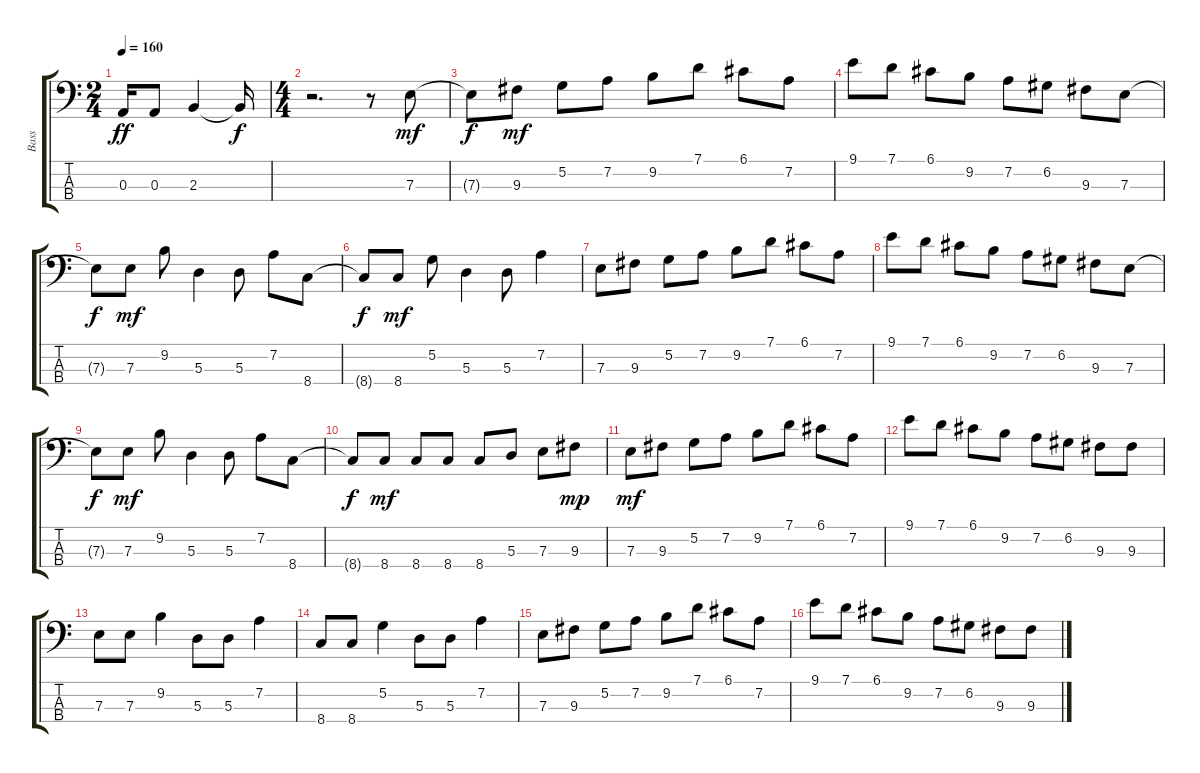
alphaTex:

\track ("Bass" "Bass") {instrument electricbassfinger}
\staff {score tabs}
\tuning (G2 D2 A1 E1) {hide}
\ts (2 4)
\tempo 160
\clef f4
\ks c
0.3.16{dy ff} 0.3.8 2.3.4 2.3{t}.16{dy f} |
\ts (4 4)
r.2{d} r.8 7.3.8{dy mf} |
7.3{t}.8{dy f} 9.3.8{dy mf} 5.2.8 7.2.8 9.2.8 7.1.8 6.1.8 7.2.8 |
9.1.8 7.1.8 6.1.8 9.2.8 7.2.8 6.2.8 9.3.8 7.3.8 |
7.3{t}.8{dy f} 7.3.8{dy mf} 9.2.8 5.3.4 5.3.8 7.2.8 8.4.8 |
8.4{t}.8{dy f} 8.4.8{dy mf} 5.2.8 5.3.4 5.3.8 7.2.4 |
7.3.8 9.3.8 5.2.8 7.2.8 9.2.8 7.1.8 6.1.8 7.2.8 |
9.1.8 7.1.8 6.1.8 9.2.8 7.2.8 6.2.8 9.3.8 7.3.8 |
7.3{t}.8{dy f} 7.3.8{dy mf} 9.2.8 5.3.4 5.3.8 7.2.8 8.4.8 |
8.4{t}.8{dy f} 8.4.8{dy mf} 8.4.8 8.4.8 8.4.8 5.3.8 7.3.8 9.3.8{dy mp} |
7.3.8{dy mf} 9.3.8 5.2.8 7.2.8 9.2.8 7.1.8 6.1.8 7.2.8 |
9.1.8 7.1.8 6.1.8 9.2.8 7.2.8 6.2.8 9.3.8 9.3.8 |
7.3.8 7.3.8 9.2.4 5.3.8 5.3.8 7.2.4 |
8.4.8 8.4.8 5.2.4 5.3.8 5.3.8 7.2.4 |
7.3.8 9.3.8 5.2.8 7.2.8 9.2.8 7.1.8 6.1.8 7.2.8 |
9.1.8 7.1.8 6.1.8 9.2.8 7.2.8 6.2.8 9.3.8 9.3.8
